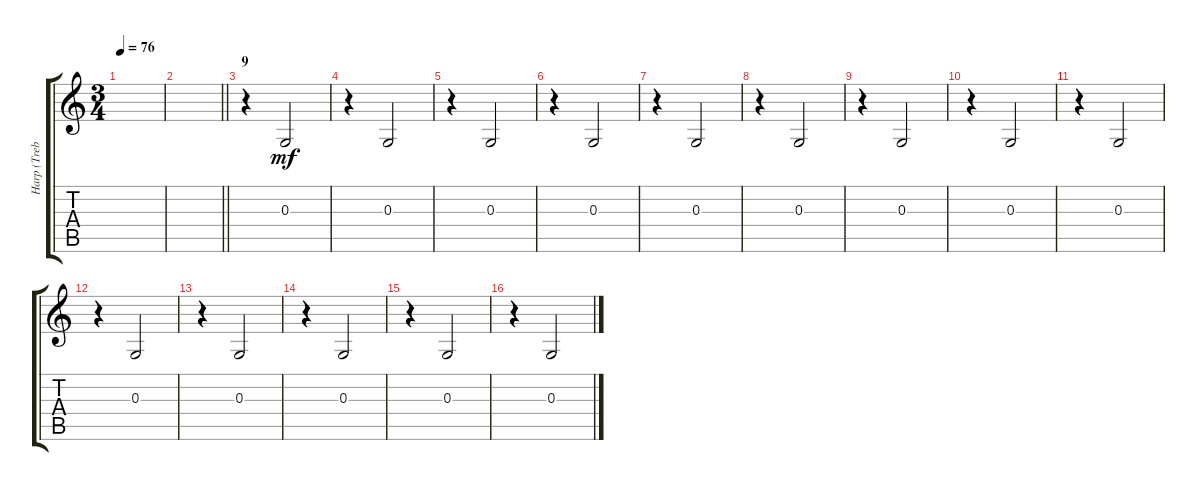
\track ("Harp (Treble)" "Harp (Treb") {instrument orchestralharp}
\staff {score tabs}
\tuning (E4 B3 G3 D3 A2 E2) {hide}
\ts (3 4)
\tempo 76
\clef g2
\ks c
|
\barLineRight lightlight
|
\section ("" "9")
r.4 0.3.2{dy mf} |
r.4 0.3.2 |
r.4 0.3.2 |
r.4 0.3.2 |
r.4 0.3.2 |
r.4 0.3.2 |
r.4 0.3.2 |
r.4 0.3.2 |
r.4 0.3.2 |
r.4 0.3.2 |
r.4 0.3.2 |
r.4 0.3.2 |
r.4 0.3.2 |
r.4 0.3.2
